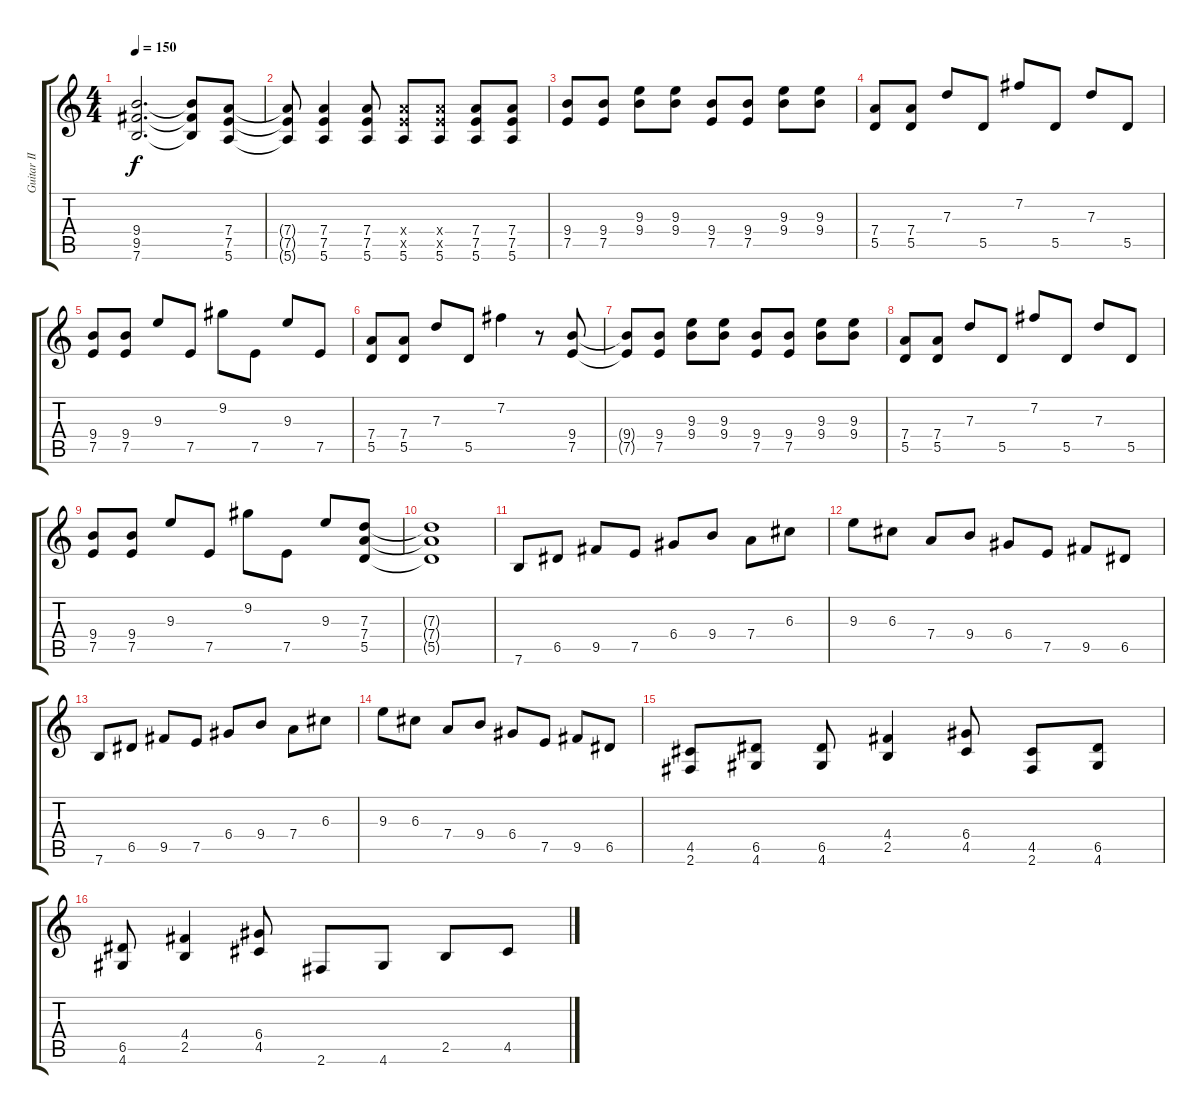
\track ("Guitar II" "Guitar II") {instrument distortionguitar}
\staff {score tabs}
\tuning (E4 B3 G3 D3 A2 E2) {hide}
\ts (4 4)
\tempo 150
\clef g2
\ks c
(9.4 9.5 7.6).2{d dy f} (9.4{t} 9.5{t} 7.6{t}).8 (7.4 7.5 5.6).8 |
(7.4{t} 7.5{t} 5.6{t}).8 (7.4 7.5 5.6).4 (7.4 7.5 5.6).8 (7.4{x} 7.5{x} 5.6).8 (7.4{x} 7.5{x} 5.6).8 (7.4 7.5 5.6).8 (7.4 7.5 5.6).8 |
(9.4 7.5).8 (9.4 7.5).8 (9.3 9.4).8 (9.3 9.4).8 (9.4 7.5).8 (9.4 7.5).8 (9.3 9.4).8 (9.3 9.4).8 |
(7.4 5.5).8 (7.4 5.5).8 7.3.8 5.5.8 7.2.8 5.5.8 7.3.8 5.5.8 |
(9.4 7.5).8 (9.4 7.5).8 9.3.8 7.5.8 9.2.8 7.5.8 9.3.8 7.5.8 |
(7.4 5.5).8 (7.4 5.5).8 7.3.8 5.5.8 7.2.4 r.8 (9.4 7.5).8 |
(9.4{t} 7.5{t}).8 (9.4 7.5).8 (9.3 9.4).8 (9.3 9.4).8 (9.4 7.5).8 (9.4 7.5).8 (9.3 9.4).8 (9.3 9.4).8 |
(7.4 5.5).8 (7.4 5.5).8 7.3.8 5.5.8 7.2.8 5.5.8 7.3.8 5.5.8 |
(9.4 7.5).8 (9.4 7.5).8 9.3.8 7.5.8 9.2.8 7.5.8 9.3.8 (7.3 7.4 5.5).8 |
(7.3{t} 7.4{t} 5.5{t}).1 |
7.6.8 6.5.8 9.5.8 7.5.8 6.4.8 9.4.8 7.4.8 6.3.8 |
9.3.8 6.3.8 7.4.8 9.4.8 6.4.8 7.5.8 9.5.8 6.5.8 |
7.6.8 6.5.8 9.5.8 7.5.8 6.4.8 9.4.8 7.4.8 6.3.8 |
9.3.8 6.3.8 7.4.8 9.4.8 6.4.8 7.5.8 9.5.8 6.5.8 |
(4.5 2.6).8 (6.5 4.6).8 (6.5 4.6).8 (4.4 2.5).4 (6.4 4.5).8 (4.5 2.6).8 (6.5 4.6).8 |
(6.5 4.6).8 (4.4 2.5).4 (6.4 4.5).8 2.6.8 4.6.8 2.5.8 4.5.8
